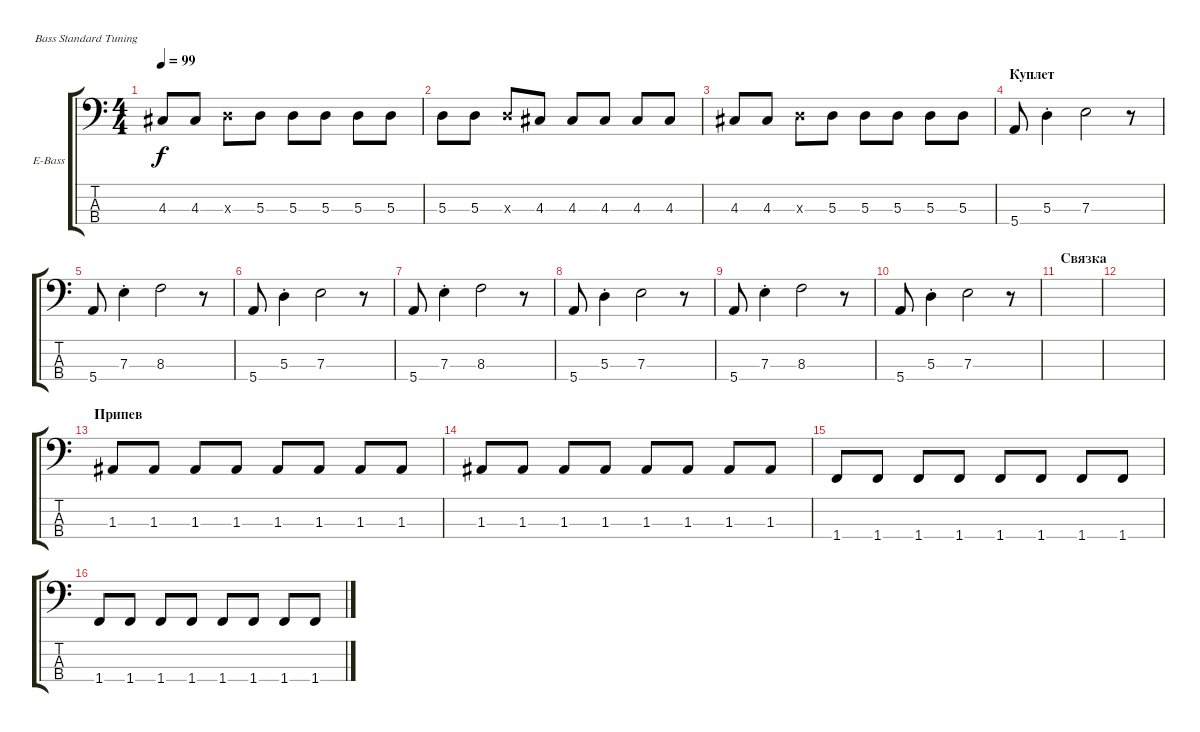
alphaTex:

\defaultSystemsLayout 4
\bracketExtendMode groupsimilarinstruments
\firstSystemTrackNameOrientation horizontal
\otherSystemsTrackNameOrientation horizontal
\track ("А. Андреев" "E-Bass") {instrument electricbassfinger}
\staff {score tabs}
\tuning (G2 D2 A1 E1)
\ts (4 4)
\tempo 99
\clef f4
\ks c
4.3.8{dy f} 4.3.8 5.3{x}.8 5.3.8 5.3.8 5.3.8 5.3.8 5.3.8 |
5.3.8 5.3.8 5.3{x}.8 4.3.8 4.3.8 4.3.8 4.3.8 4.3.8 |
4.3.8 4.3.8 5.3{x}.8 5.3.8 5.3.8 5.3.8 5.3.8 5.3.8 |
\section ("" "Куплет")
5.4.8 5.3{st}.4 7.3.2 r.8 |
5.4.8 7.3{st}.4 8.3.2 r.8 |
5.4.8 5.3{st}.4 7.3.2 r.8 |
5.4.8 7.3{st}.4 8.3.2 r.8 |
5.4.8 5.3{st}.4 7.3.2 r.8 |
5.4.8 7.3{st}.4 8.3.2 r.8 |
5.4.8 5.3{st}.4 7.3.2 r.8 |
\section ("" "Связка")
|
|
\section ("" "Припев")
1.3.8 1.3.8 1.3.8 1.3.8 1.3.8 1.3.8 1.3.8 1.3.8 |
1.3.8 1.3.8 1.3.8 1.3.8 1.3.8 1.3.8 1.3.8 1.3.8 |
1.4.8 1.4.8 1.4.8 1.4.8 1.4.8 1.4.8 1.4.8 1.4.8 |
1.4.8 1.4.8 1.4.8 1.4.8 1.4.8 1.4.8 1.4.8 1.4.8
